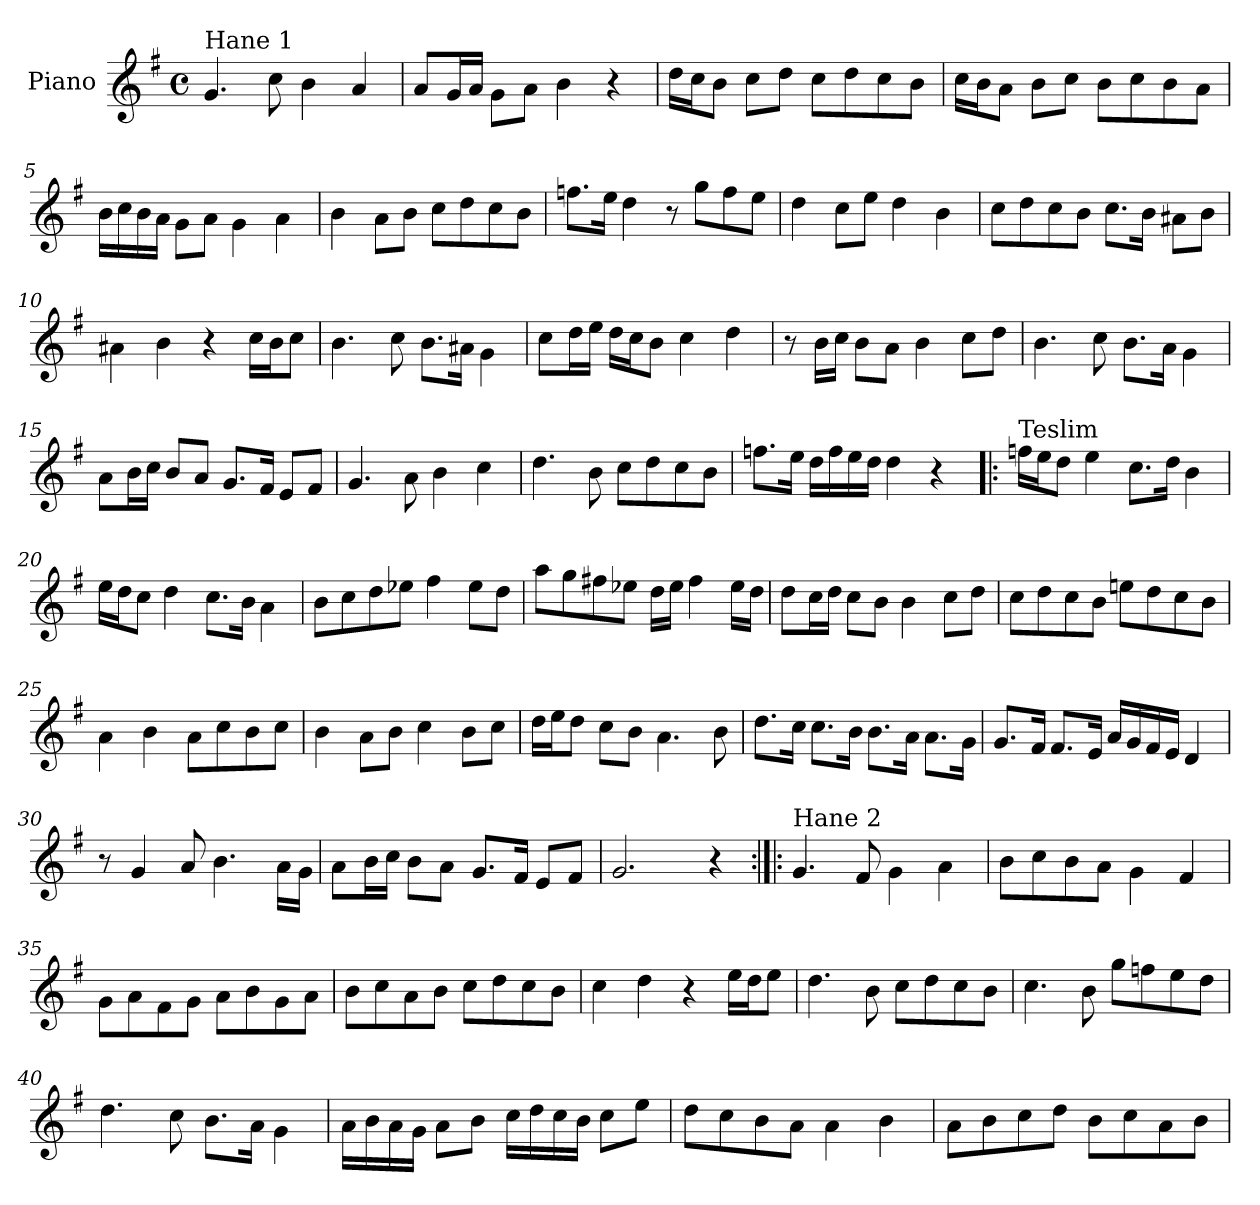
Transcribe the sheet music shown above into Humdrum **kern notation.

**kern
*part1
*staff1
*I"Piano
*I'Pno
*clefG2
*k[f#]
*G:
*M4/4
*met(c)
=1
!LO:TX:a:t=Hane 1
4.g/
8cc\
4b\
4a/
=2
8a/L
16g/L
16a/JJ
8g\L
8a\J
4b\
4r
=3
16dd\LL
16cc\J
8b\J
8cc\L
8dd\J
8cc\L
8dd\
8cc\
8b\J
=4
16cc\LL
16b\J
8a\J
8b\L
8cc\J
8b\L
8cc\
8b\
8a\J
!!LO:LB:g=z
=5
16b\LL
16cc\
16b\
16a\JJ
8g\L
8a\J
4g\
4a\
=6
4b\
8a\L
8b\J
8cc\L
8dd\
8cc\
8b\J
=7
8.ffn\L
16ee\Jk
4dd\
8r
8gg\L
8ff\
8ee\J
=8
4dd\
8cc\L
8ee\J
4dd\
4b\
!!LO:LB:g=z
=9
8cc\L
8dd\
8cc\
8b\J
8.cc\L
16b\Jk
8a#X\L
8b\J
=10
4a#X\
4b\
4r
16cc\LL
16b\J
8cc\J
=11
4.b\
8cc\
8.b\L
16a#X\Jk
4g\
=12
8cc\L
16dd\L
16ee\JJ
16dd\LL
16cc\J
8b\J
4cc\
4dd\
!!LO:LB:g=z
=13
8r
16b\LL
16cc\JJ
8b\L
8a\J
4b\
8cc\L
8dd\J
=14
4.b\
8cc\
8.b\L
16a\Jk
4g\
=15
8a\L
16b\L
16cc\JJ
8b/L
8a/J
8.g/L
16f#/Jk
8e/L
8f#/J
=16
4.g/
8a\
4b\
4cc\
!!LO:LB:g=z
=17
4.dd\
8b\
8cc\L
8dd\
8cc\
8b\J
=18
8.ffn\L
16ee\Jk
16dd\LL
16ff\
16ee\
16dd\JJ
4dd\
4r
=19!|:
!LO:TX:a:t=Teslim
16ffn\LL
16ee\J
8dd\J
4ee\
8.cc\L
16dd\Jk
4b\
=20
16ee\LL
16dd\J
8cc\J
4dd\
8.cc\L
16b\Jk
4a\
!!LO:LB:g=z
=21
8b\L
8cc\
8dd\
8ee-X\J
4ff#\
8ee-\L
8dd\J
=22
8aa\L
8gg\
8ff#X\
8ee-X\J
16dd\LL
16ee-\JJ
4ff#\
16ee-\LL
16dd\JJ
=23
8dd\L
16cc\L
16dd\JJ
8cc\L
8b\J
4b\
8cc\L
8dd\J
=24
8cc\L
8dd\
8cc\
8b\J
8een\L
8dd\
8cc\
8b\J
!!LO:LB:g=z
=25
4a\
4b\
8a\L
8cc\
8b\
8cc\J
=26
4b\
8a\L
8b\J
4cc\
8b\L
8cc\J
=27
16dd\LL
16ee\J
8dd\J
8cc\L
8b\J
4.a\
8b\
=28
8.dd\L
16cc\Jk
8.cc\L
16b\Jk
8.b\L
16a\Jk
8.a\L
16g\Jk
!!LO:LB:g=z
=29
8.g/L
16f#/Jk
8.f#/L
16e/Jk
16a/LL
16g/
16f#/
16e/JJ
4d/
=30
8r
4g/
8a/
4.b\
16a\LL
16g\JJ
=31
8a\L
16b\L
16cc\JJ
8b\L
8a\J
8.g/L
16f#/Jk
8e/L
8f#/J
=32
2.g/
4r
!!LO:LB:g=z
=33:|!|:
!LO:TX:a:t=Hane 2
4.g/
8f#/
4g\
4a\
=34
8b\L
8cc\
8b\
8a\J
4g\
4f#/
=35
8g\L
8a\
8f#\
8g\J
8a\L
8b\
8g\
8a\J
=36
8b\L
8cc\
8a\
8b\J
8cc\L
8dd\
8cc\
8b\J
!!LO:PB:g=z
=37
4cc\
4dd\
4r
16ee\LL
16dd\J
8ee\J
=38
4.dd\
8b\
8cc\L
8dd\
8cc\
8b\J
=39
4.cc\
8b\
8gg\L
8ffn\
8ee\
8dd\J
=40
4.dd\
8cc\
8.b\L
16a\Jk
4g\
=41
16a\LL
16b\
16a\
16g\JJ
8a\L
8b\J
16cc\LL
16dd\
16cc\
16b\JJ
8cc\L
8ee\J
!!LO:LB:g=z
=42
8dd\L
8cc\
8b\
8a\J
4a\
4b\
=43
8a\L
8b\
8cc\
8dd\J
8b\L
8cc\
8a\
8b\J
=
*-
